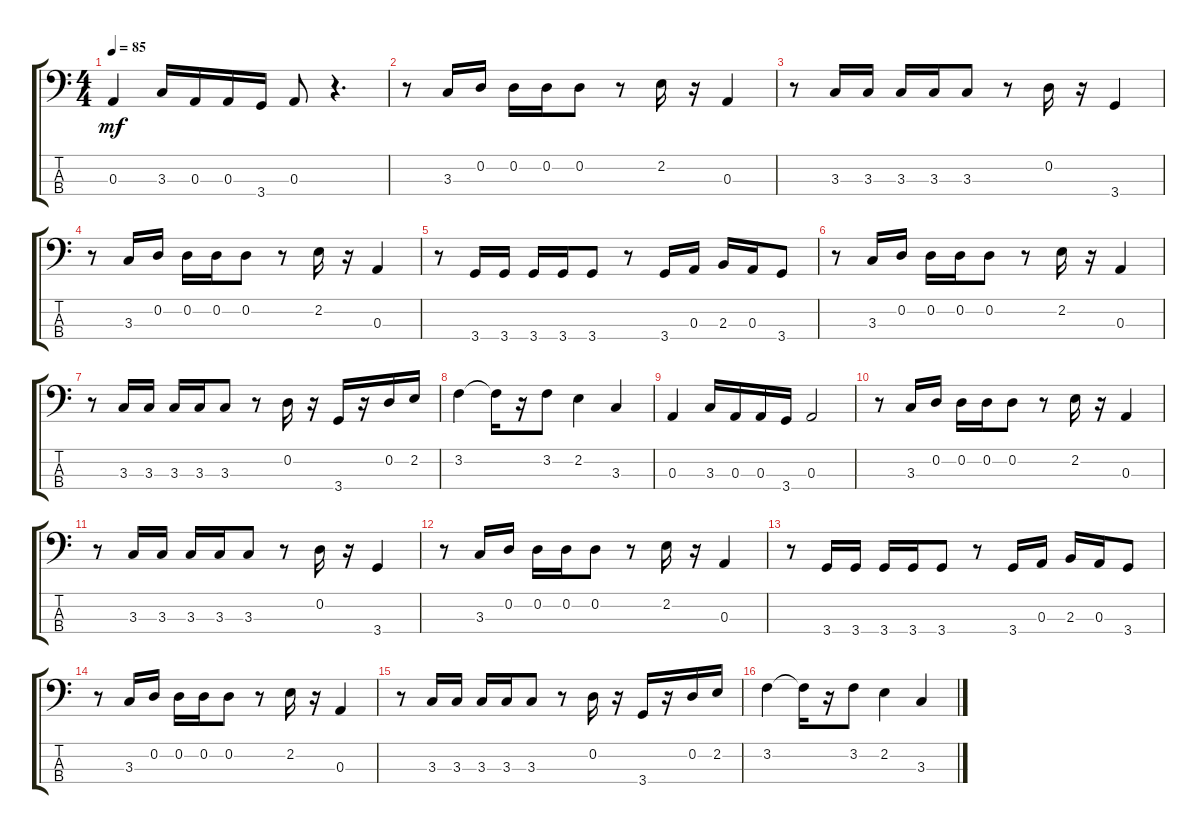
\track "" {instrument electricbassfinger}
\staff {score tabs}
\tuning (G2 D2 A1 E1) {hide}
\ts (4 4)
\tempo 85
\clef f4
\ks c
0.3.4{dy mf} 3.3.16 0.3.16 0.3.16 3.4.16 0.3.8 r.4{d} |
r.8 3.3.16 0.2.16 0.2.16 0.2.16 0.2.8 r.8 2.2.16 r.16 0.3.4 |
r.8 3.3.16 3.3.16 3.3.16 3.3.16 3.3.8 r.8 0.2.16 r.16 3.4.4 |
r.8 3.3.16 0.2.16 0.2.16 0.2.16 0.2.8 r.8 2.2.16 r.16 0.3.4 |
r.8 3.4.16 3.4.16 3.4.16 3.4.16 3.4.8 r.8 3.4.16 0.3.16 2.3.16 0.3.16 3.4.8 |
r.8 3.3.16 0.2.16 0.2.16 0.2.16 0.2.8 r.8 2.2.16 r.16 0.3.4 |
r.8 3.3.16 3.3.16 3.3.16 3.3.16 3.3.8 r.8 0.2.16 r.16 3.4.16 r.16 0.2.16 2.2.16 |
3.2.4 3.2{t}.16 r.16 3.2.8 2.2.4 3.3.4 |
0.3.4 3.3.16 0.3.16 0.3.16 3.4.16 0.3.2 |
r.8 3.3.16 0.2.16 0.2.16 0.2.16 0.2.8 r.8 2.2.16 r.16 0.3.4 |
r.8 3.3.16 3.3.16 3.3.16 3.3.16 3.3.8 r.8 0.2.16 r.16 3.4.4 |
r.8 3.3.16 0.2.16 0.2.16 0.2.16 0.2.8 r.8 2.2.16 r.16 0.3.4 |
r.8 3.4.16 3.4.16 3.4.16 3.4.16 3.4.8 r.8 3.4.16 0.3.16 2.3.16 0.3.16 3.4.8 |
r.8 3.3.16 0.2.16 0.2.16 0.2.16 0.2.8 r.8 2.2.16 r.16 0.3.4 |
r.8 3.3.16 3.3.16 3.3.16 3.3.16 3.3.8 r.8 0.2.16 r.16 3.4.16 r.16 0.2.16 2.2.16 |
3.2.4 3.2{t}.16 r.16 3.2.8 2.2.4 3.3.4
